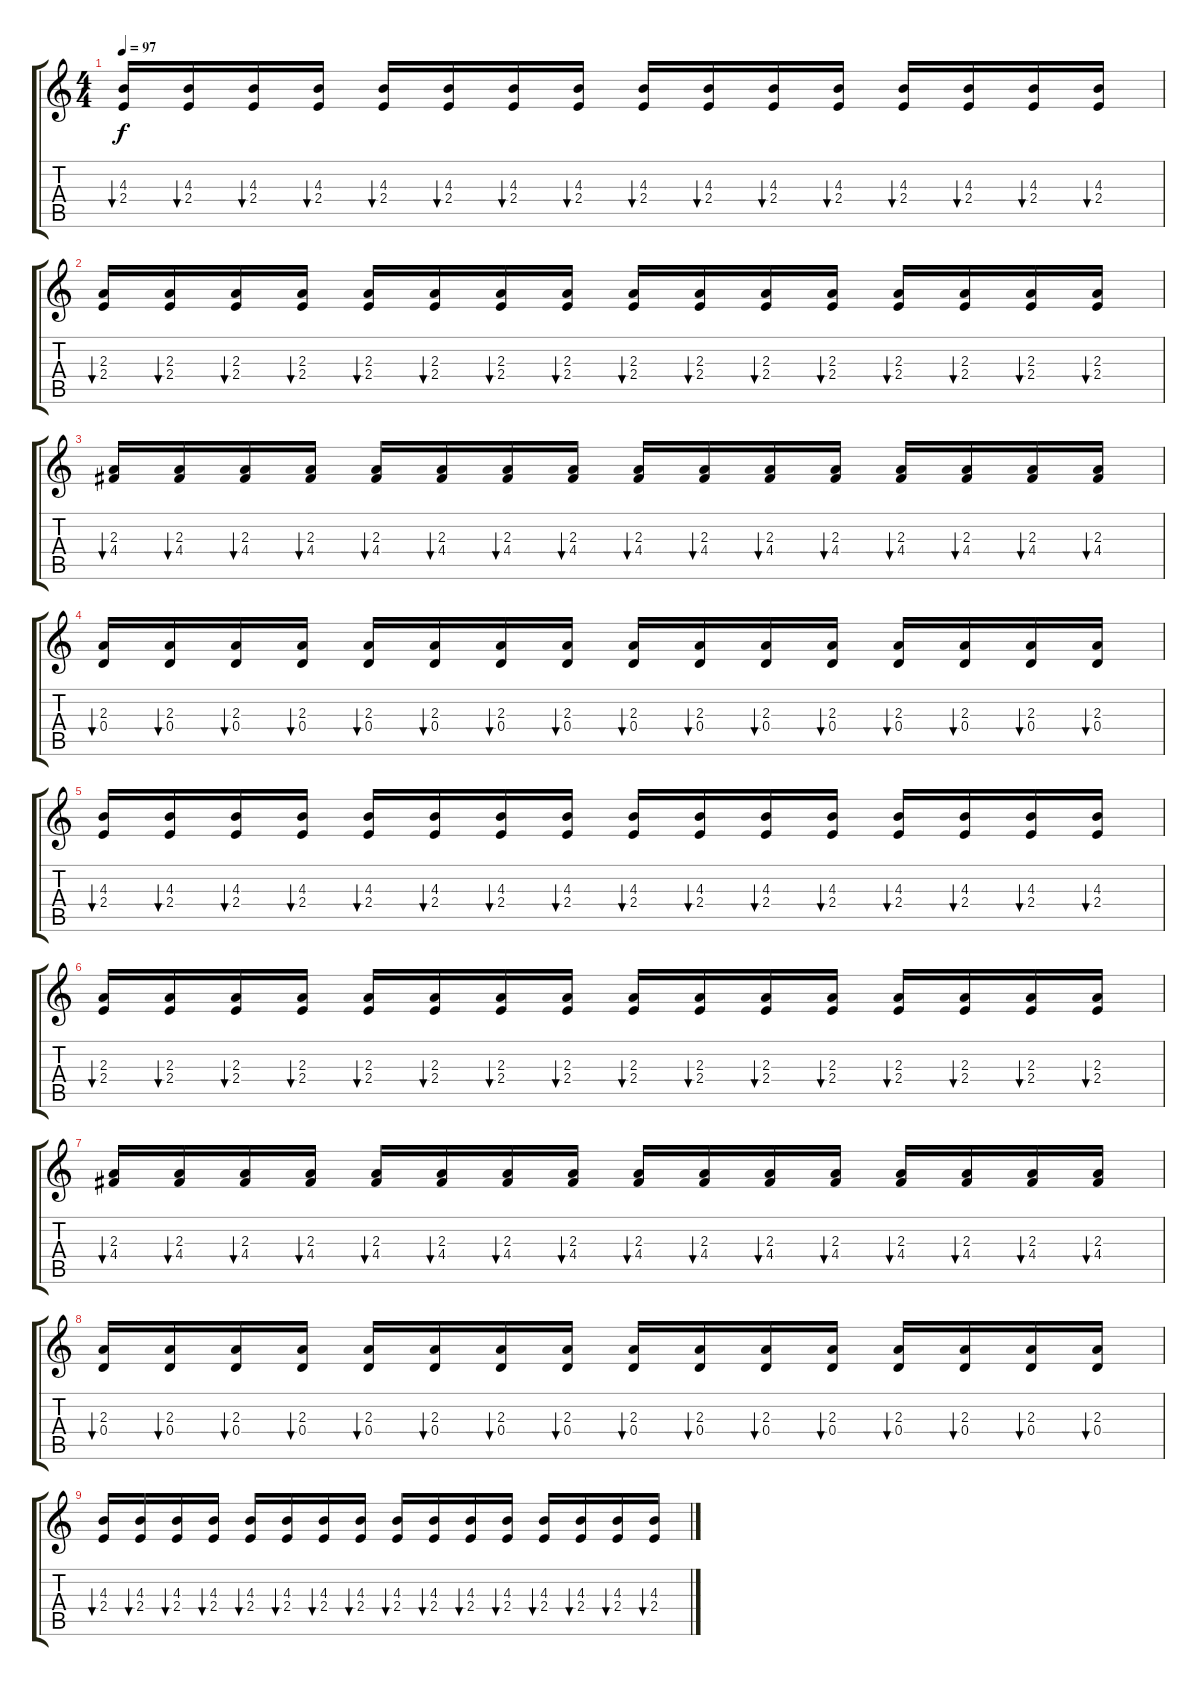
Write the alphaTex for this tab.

\track "" {instrument distortionguitar}
\staff {score tabs}
\tuning (E4 B3 G3 D3 A2 E2) {hide}
\ts (4 4)
\tempo 97
\clef g2
\ks c
(4.3 2.4).16{bu 30 dy f volume 3} (4.3 2.4).16{bu 30} (4.3 2.4).16{bu 30} (4.3 2.4).16{bu 30} (4.3 2.4).16{bu 30} (4.3 2.4).16{bu 30} (4.3 2.4).16{bu 30} (4.3 2.4).16{bu 30} (4.3 2.4).16{bu 30} (4.3 2.4).16{bu 30} (4.3 2.4).16{bu 30} (4.3 2.4).16{bu 30} (4.3 2.4).16{bu 30} (4.3 2.4).16{bu 30} (4.3 2.4).16{bu 30} (4.3 2.4).16{bu 30} |
(2.3 2.4).16{bu 30 volume 3} (2.3 2.4).16{bu 30} (2.3 2.4).16{bu 30} (2.3 2.4).16{bu 30} (2.3 2.4).16{bu 30} (2.3 2.4).16{bu 30} (2.3 2.4).16{bu 30} (2.3 2.4).16{bu 30} (2.3 2.4).16{bu 30} (2.3 2.4).16{bu 30} (2.3 2.4).16{bu 30} (2.3 2.4).16{bu 30} (2.3 2.4).16{bu 30} (2.3 2.4).16{bu 30} (2.3 2.4).16{bu 30} (2.3 2.4).16{bu 30} |
(2.3 4.4).16{bu 30 volume 2} (2.3 4.4).16{bu 30} (2.3 4.4).16{bu 30} (2.3 4.4).16{bu 30} (2.3 4.4).16{bu 30} (2.3 4.4).16{bu 30} (2.3 4.4).16{bu 30} (2.3 4.4).16{bu 30} (2.3 4.4).16{bu 30} (2.3 4.4).16{bu 30} (2.3 4.4).16{bu 30} (2.3 4.4).16{bu 30} (2.3 4.4).16{bu 30} (2.3 4.4).16{bu 30} (2.3 4.4).16{bu 30} (2.3 4.4).16{bu 30} |
(2.3 0.4).16{bu 30 volume 2} (2.3 0.4).16{bu 30} (2.3 0.4).16{bu 30} (2.3 0.4).16{bu 30} (2.3 0.4).16{bu 30} (2.3 0.4).16{bu 30} (2.3 0.4).16{bu 30} (2.3 0.4).16{bu 30} (2.3 0.4).16{bu 30} (2.3 0.4).16{bu 30} (2.3 0.4).16{bu 30} (2.3 0.4).16{bu 30} (2.3 0.4).16{bu 30} (2.3 0.4).16{bu 30} (2.3 0.4).16{bu 30} (2.3 0.4).16{bu 30} |
(4.3 2.4).16{bu 30 volume 1} (4.3 2.4).16{bu 30} (4.3 2.4).16{bu 30} (4.3 2.4).16{bu 30} (4.3 2.4).16{bu 30} (4.3 2.4).16{bu 30} (4.3 2.4).16{bu 30} (4.3 2.4).16{bu 30} (4.3 2.4).16{bu 30} (4.3 2.4).16{bu 30} (4.3 2.4).16{bu 30} (4.3 2.4).16{bu 30} (4.3 2.4).16{bu 30} (4.3 2.4).16{bu 30} (4.3 2.4).16{bu 30} (4.3 2.4).16{bu 30} |
(2.3 2.4).16{bu 30 volume 1} (2.3 2.4).16{bu 30} (2.3 2.4).16{bu 30} (2.3 2.4).16{bu 30} (2.3 2.4).16{bu 30} (2.3 2.4).16{bu 30} (2.3 2.4).16{bu 30} (2.3 2.4).16{bu 30} (2.3 2.4).16{bu 30} (2.3 2.4).16{bu 30} (2.3 2.4).16{bu 30} (2.3 2.4).16{bu 30} (2.3 2.4).16{bu 30} (2.3 2.4).16{bu 30} (2.3 2.4).16{bu 30} (2.3 2.4).16{bu 30} |
(2.3 4.4).16{bu 30 volume 0} (2.3 4.4).16{bu 30} (2.3 4.4).16{bu 30} (2.3 4.4).16{bu 30} (2.3 4.4).16{bu 30} (2.3 4.4).16{bu 30} (2.3 4.4).16{bu 30} (2.3 4.4).16{bu 30} (2.3 4.4).16{bu 30} (2.3 4.4).16{bu 30} (2.3 4.4).16{bu 30} (2.3 4.4).16{bu 30} (2.3 4.4).16{bu 30} (2.3 4.4).16{bu 30} (2.3 4.4).16{bu 30} (2.3 4.4).16{bu 30} |
(2.3 0.4).16{bu 30} (2.3 0.4).16{bu 30} (2.3 0.4).16{bu 30} (2.3 0.4).16{bu 30} (2.3 0.4).16{bu 30} (2.3 0.4).16{bu 30} (2.3 0.4).16{bu 30} (2.3 0.4).16{bu 30} (2.3 0.4).16{bu 30} (2.3 0.4).16{bu 30} (2.3 0.4).16{bu 30} (2.3 0.4).16{bu 30} (2.3 0.4).16{bu 30} (2.3 0.4).16{bu 30} (2.3 0.4).16{bu 30} (2.3 0.4).16{bu 30} |
(4.3 2.4).16{bu 30} (4.3 2.4).16{bu 30} (4.3 2.4).16{bu 30} (4.3 2.4).16{bu 30} (4.3 2.4).16{bu 30} (4.3 2.4).16{bu 30} (4.3 2.4).16{bu 30} (4.3 2.4).16{bu 30} (4.3 2.4).16{bu 30} (4.3 2.4).16{bu 30} (4.3 2.4).16{bu 30} (4.3 2.4).16{bu 30} (4.3 2.4).16{bu 30} (4.3 2.4).16{bu 30} (4.3 2.4).16{bu 30} (4.3 2.4).16{bu 30}
